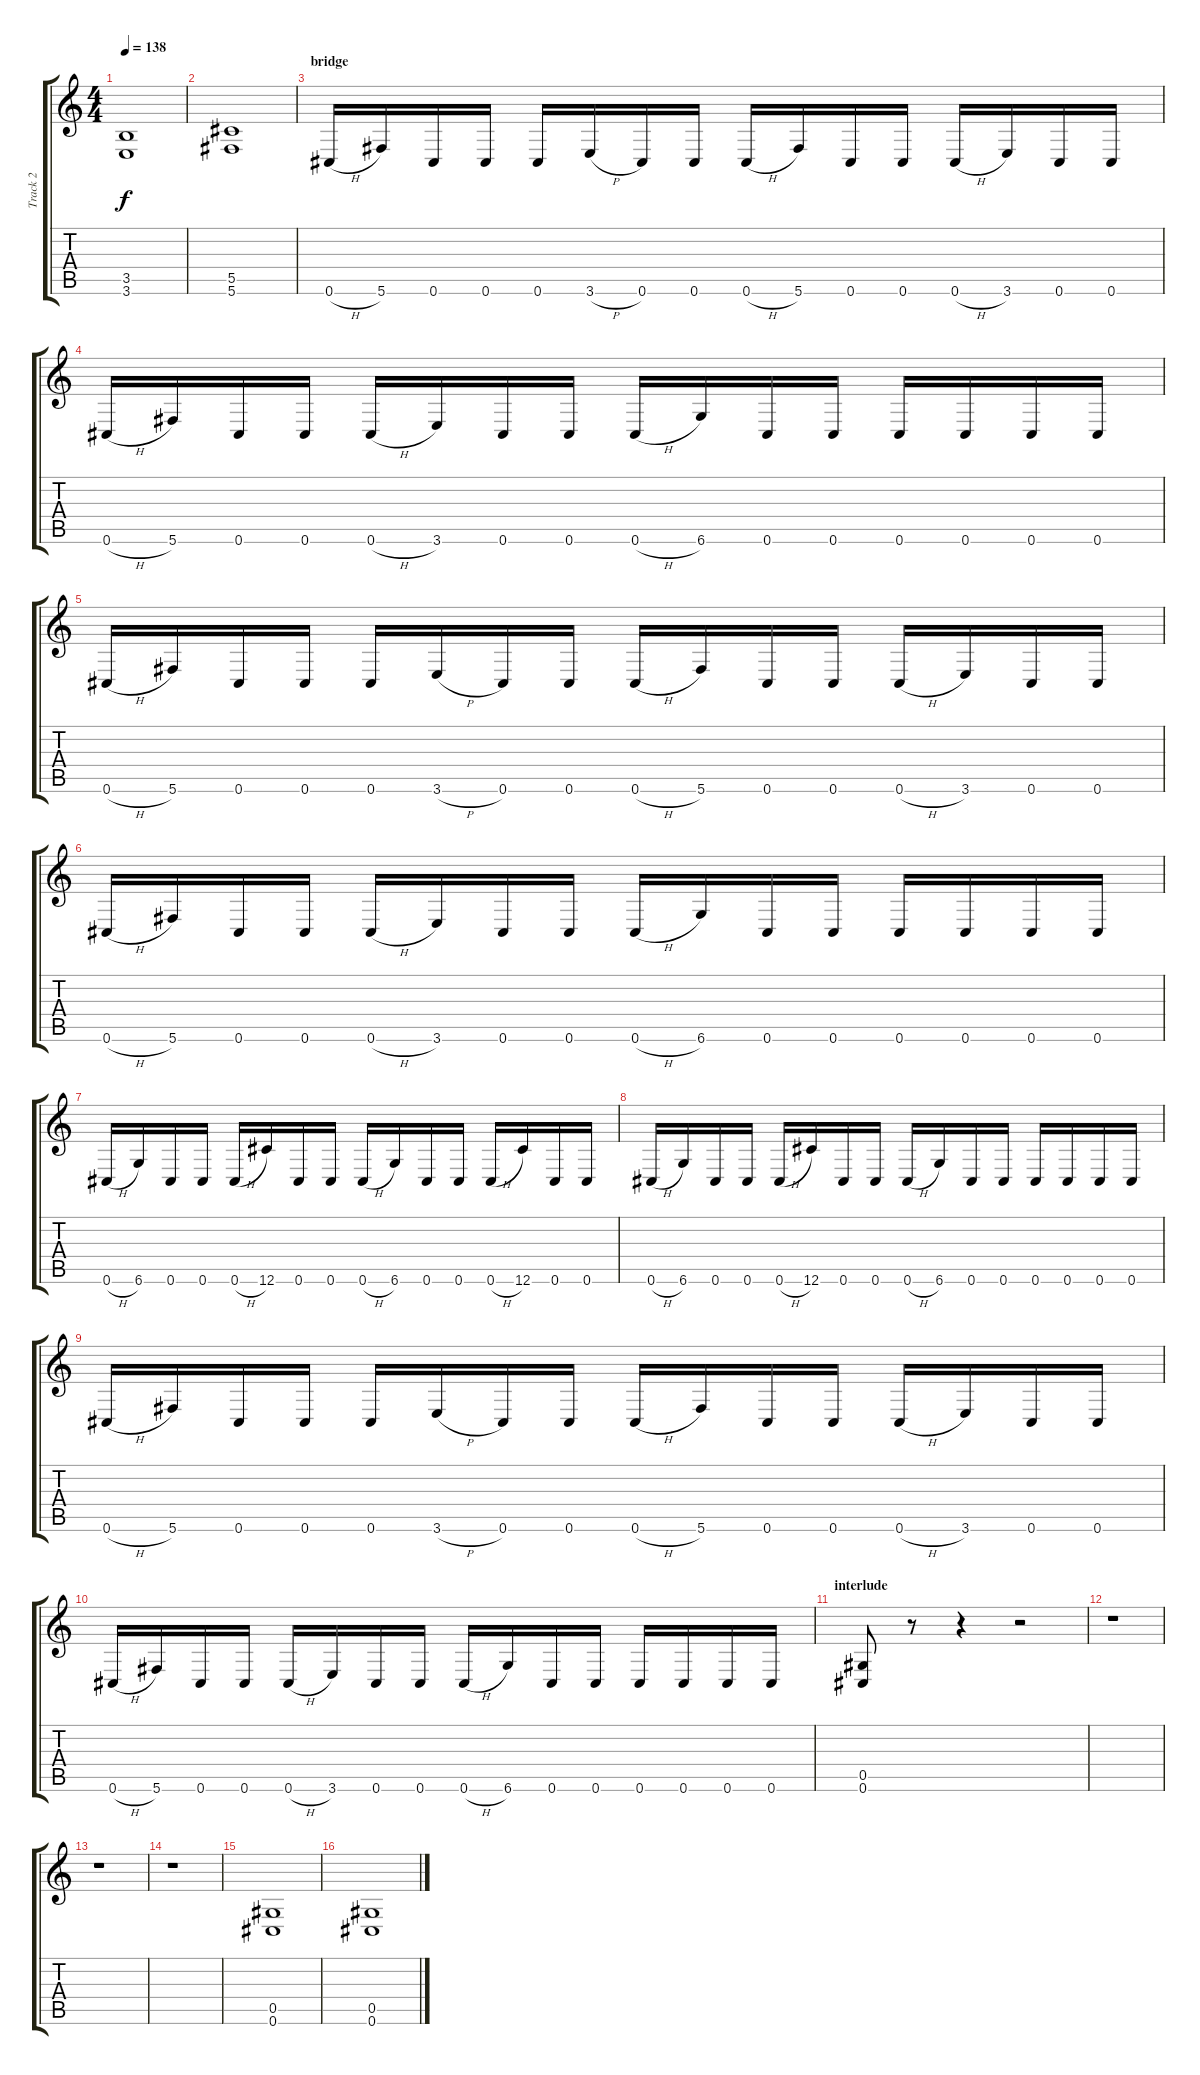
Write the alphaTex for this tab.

\track ("Track 2" "Track 2") {instrument overdrivenguitar}
\staff {score tabs}
\tuning (Eb4 Bb3 Gb3 Db3 Ab2 Db2) {hide}
\ts (4 4)
\tempo 138
\clef g2
\ks c
(3.5 3.6).1{dy f} |
(5.5 5.6).1 |
\section ("" "bridge")
0.6{h}.16 5.6.16 0.6.16 0.6.16 0.6.16 3.6{h}.16 0.6.16 0.6.16 0.6{h}.16 5.6.16 0.6.16 0.6.16 0.6{h}.16 3.6.16 0.6.16 0.6.16 |
0.6{h}.16 5.6.16 0.6.16 0.6.16 0.6{h}.16 3.6.16 0.6.16 0.6.16 0.6{h}.16 6.6.16 0.6.16 0.6.16 0.6.16 0.6.16 0.6.16 0.6.16 |
0.6{h}.16 5.6.16 0.6.16 0.6.16 0.6.16 3.6{h}.16 0.6.16 0.6.16 0.6{h}.16 5.6.16 0.6.16 0.6.16 0.6{h}.16 3.6.16 0.6.16 0.6.16 |
0.6{h}.16 5.6.16 0.6.16 0.6.16 0.6{h}.16 3.6.16 0.6.16 0.6.16 0.6{h}.16 6.6.16 0.6.16 0.6.16 0.6.16 0.6.16 0.6.16 0.6.16 |
0.6{h}.16 6.6.16 0.6.16 0.6.16 0.6{h}.16 12.6.16 0.6.16 0.6.16 0.6{h}.16 6.6.16 0.6.16 0.6.16 0.6{h}.16 12.6.16 0.6.16 0.6.16 |
0.6{h}.16 6.6.16 0.6.16 0.6.16 0.6{h}.16 12.6.16 0.6.16 0.6.16 0.6{h}.16 6.6.16 0.6.16 0.6.16 0.6.16 0.6.16 0.6.16 0.6.16 |
0.6{h}.16 5.6.16 0.6.16 0.6.16 0.6.16 3.6{h}.16 0.6.16 0.6.16 0.6{h}.16 5.6.16 0.6.16 0.6.16 0.6{h}.16 3.6.16 0.6.16 0.6.16 |
0.6{h}.16 5.6.16 0.6.16 0.6.16 0.6{h}.16 3.6.16 0.6.16 0.6.16 0.6{h}.16 6.6.16 0.6.16 0.6.16 0.6.16 0.6.16 0.6.16 0.6.16 |
\section ("" "interlude")
(0.5 0.6).8 r.8 r.4 r.2 |
r.1 |
r.1 |
r.1 |
(0.5 0.6).1 |
(0.5 0.6).1
